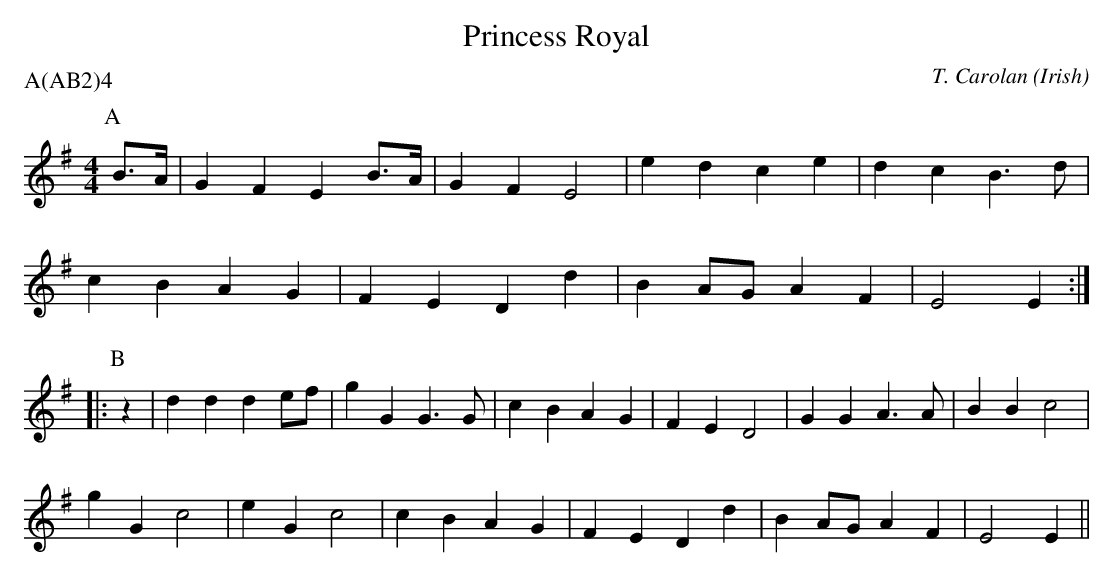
X:1
T:Princess Royal
M:4/4
C:T. Carolan
O:Irish
P:A(AB2)4
K:Em
P:A
B>A | G2 F2 E2 B>A | G2 F2 E4    | e2 d2 c2 e2 | d2 c2 B3  d |
c2 B2 A2 G2  | F2 E2 D2 d2 | B2 AG A2 F2 | E4    E2 ::
P:B
z2|d2 d2 d2 ef  | g2 G2 G3 G  | c2 B2 A2 G2 | F2 E2 D4   |\
G2 G2 A3 A   | B2 B2 c4    |
g2 G2 c4    | e2 G2 c4   |\
c2 B2 A2 G2  | F2 E2 D2 d2 | B2 AG A2 F2 | E4    E2   ||
